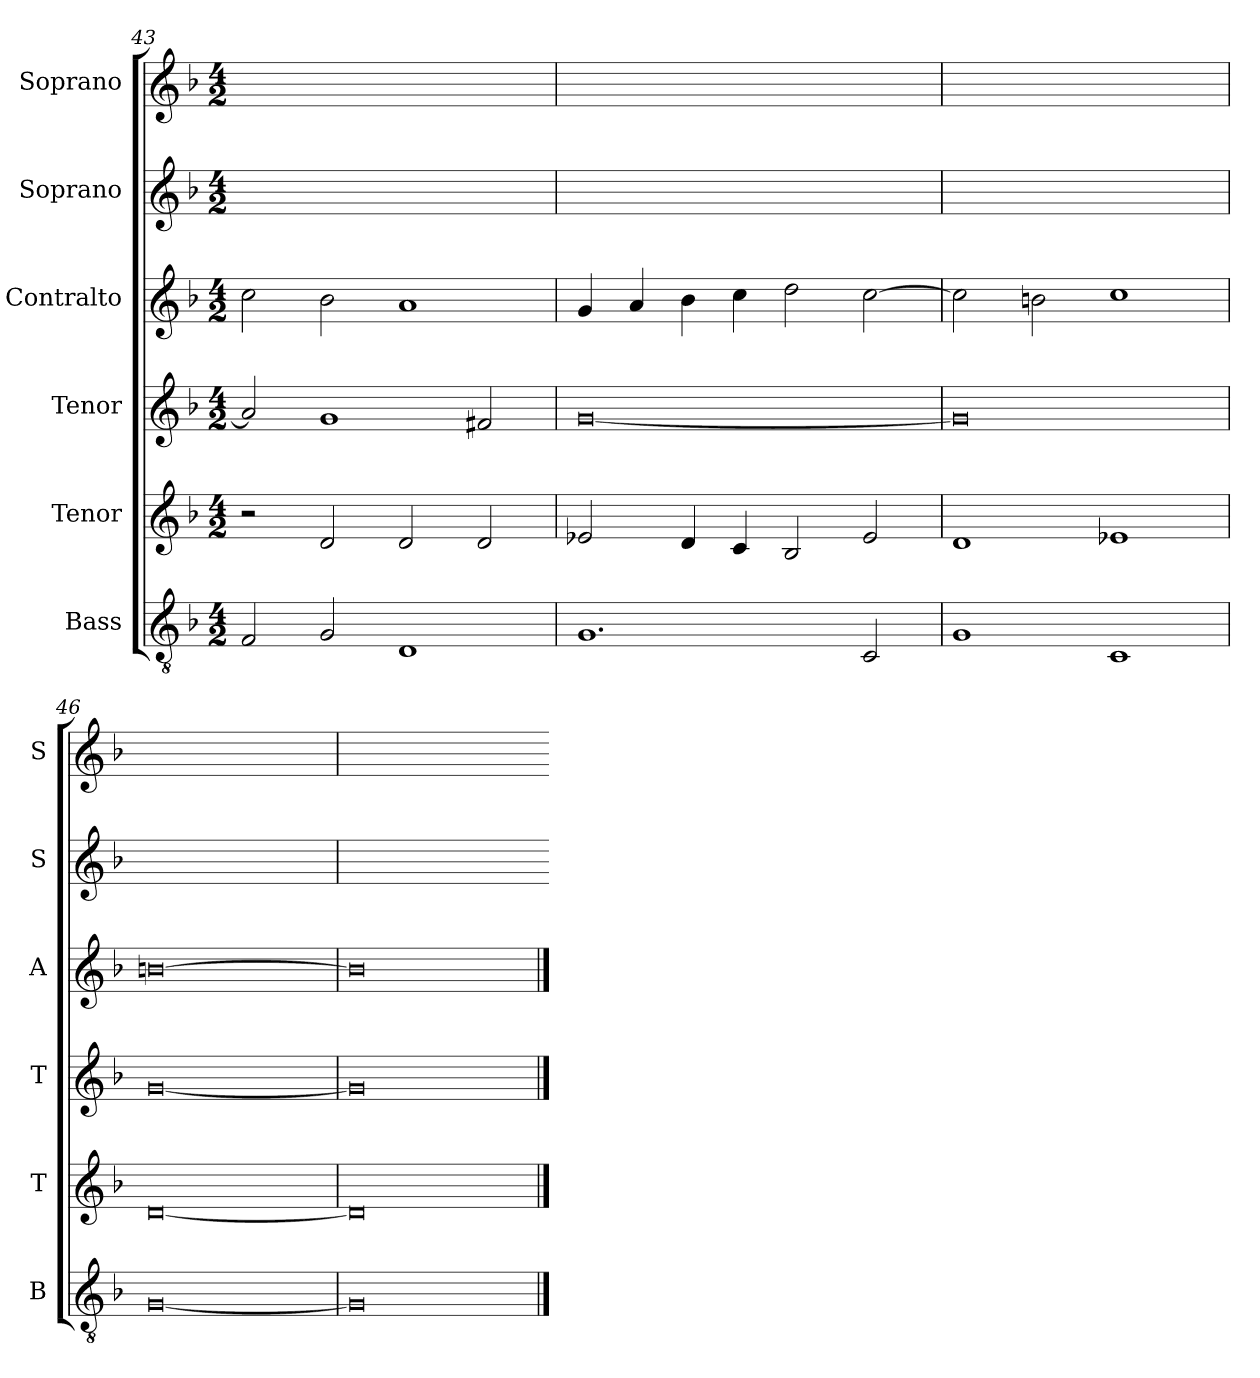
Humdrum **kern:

**kern	**kern	**kern	**kern	**kern	**kern
*part6	*part5	*part4	*part3	*part2	*part1
*staff6	*staff5	*staff4	*staff3	*staff2	*staff1
*I"Bass	*I"Tenor	*I"Tenor	*I"Contralto	*I"Soprano	*I"Soprano
*I'B	*I'T	*I'T	*I'A	*I'S	*I'S
*clefGv2	*clefG2	*clefG2	*clefG2	*clefG2	*clefG2
*k[b-]	*k[b-]	*k[b-]	*k[b-]	*k[b-]	*k[b-]
*G:dor	*G:dor	*G:dor	*G:dor	*G:dor	*G:dor
*M4/2	*M4/2	*M4/2	*M4/2	*M4/2	*M4/2
=43	=43	=43	=43	=43	=43
2F	2r	2a]	2cc	0ryy	0ryy
2G	2d	1g	2b-	.	.
1D	2d	.	1a	.	.
.	2d	2f#X	.	.	.
=44	=44	=44	=44	=44	=44
1.G	2e-X	[0g	4g	0ryy	0ryy
.	.	.	4a	.	.
.	4d	.	4b-	.	.
.	4c	.	4cc	.	.
.	2B-	.	2dd	.	.
2C	2e-	.	[2cc	.	.
=45	=45	=45	=45	=45	=45
1G	1d	0g]	2cc]	0ryy	0ryy
.	.	.	2bn	.	.
1C	1e-X	.	1cc	.	.
=46	=46	=46	=46	=46	=46
[0G	[0d	[0g	[0bn	0ryy	0ryy
=47	=47	=47	=47	=47	=47
0G]	0d]	0g]	0b]	0ryy	0ryy
==	==	==	==	=	=
*-	*-	*-	*-	*-	*-
